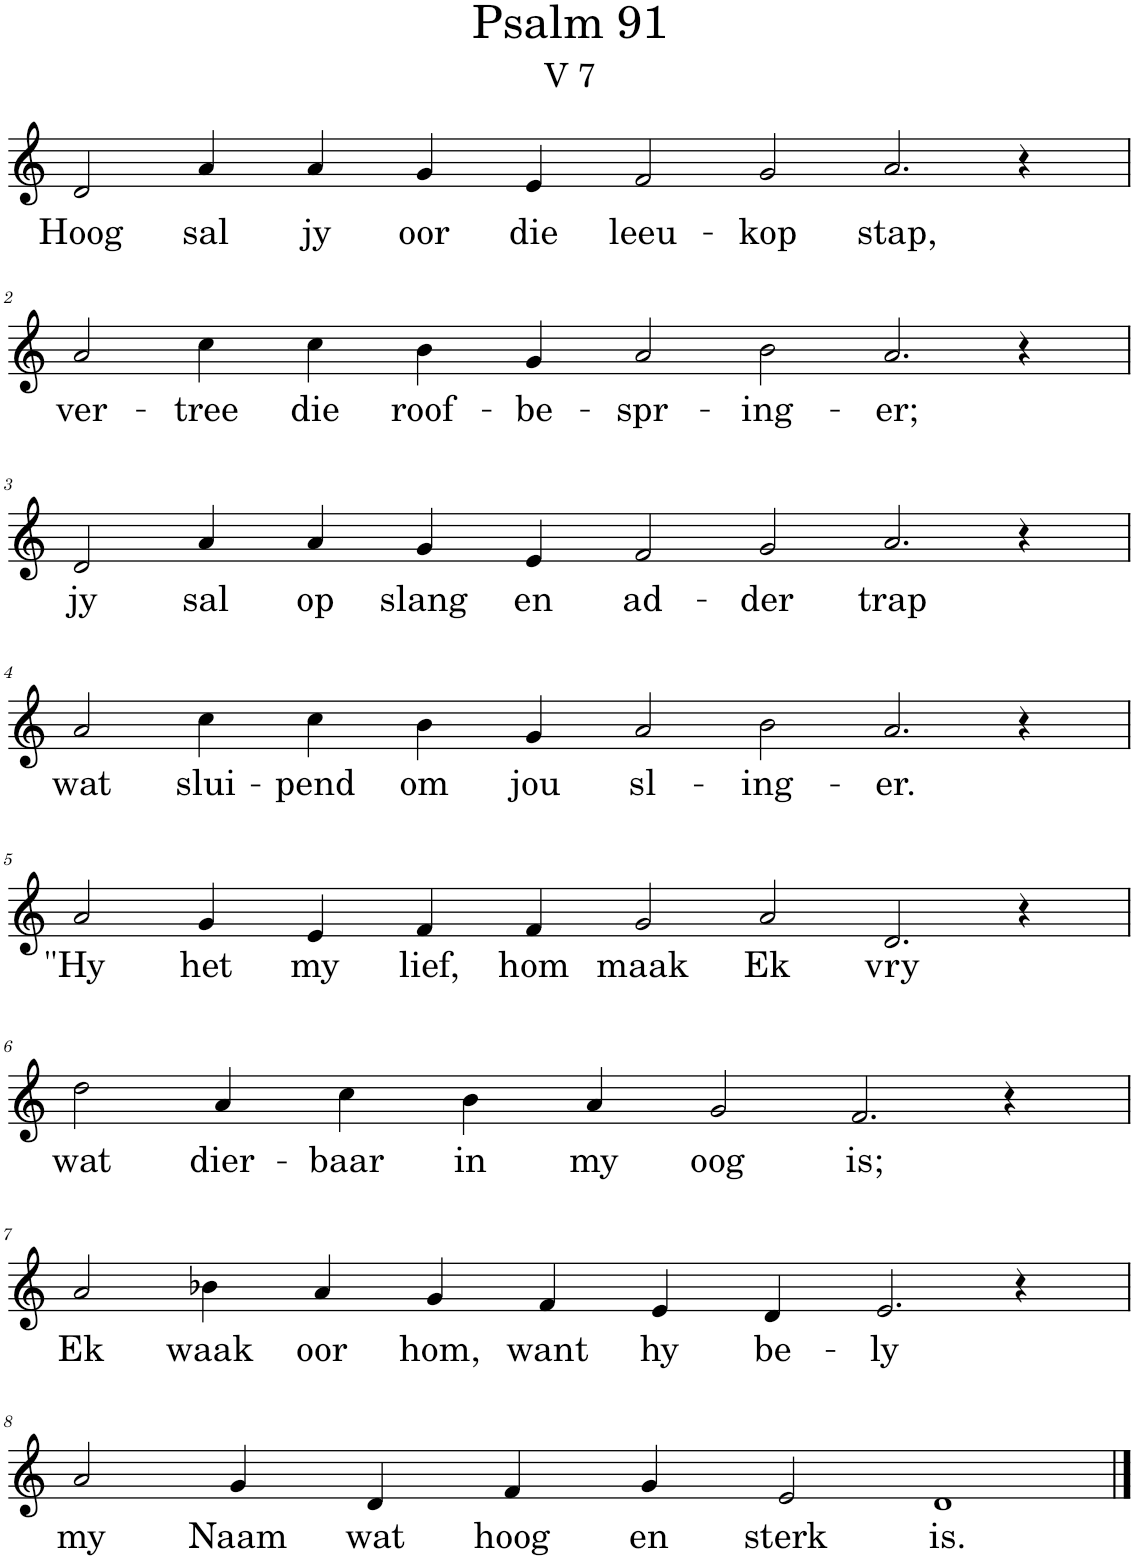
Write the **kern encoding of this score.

**kern	**text
*part1	*part1
*staff1	*staff1
*I"Pipe Organ	*
*I'P Org	*
*clefG2	*
*k[]	*
*M14/4	*
=1	=1
!	!LO:LY:b
2d/	Hoog
!	!LO:LY:b
4a/	sal
!	!LO:LY:b
4a/	jy
!	!LO:LY:b
4g/	oor
!	!LO:LY:b
4e/	die
!	!LO:LY:b
2f/	leeu-
!	!LO:LY:b
2g/	-kop
!	!LO:LY:b
2.a/	stap,
4r	.
!!LO:LB:g=z
=2	=2
!	!LO:LY:b
2a/	ver-
!	!LO:LY:b
4cc\	-tree
!	!LO:LY:b
4cc\	die
!	!LO:LY:b
4b\	roof-
!	!LO:LY:b
4g/	-be-
!	!LO:LY:b
2a/	-spr-
!	!LO:LY:b
2b\	-ing-
!	!LO:LY:b
2.a/	-er;
4r	.
!!LO:LB:g=z
=3	=3
!	!LO:LY:b
2d/	jy
!	!LO:LY:b
4a/	sal
!	!LO:LY:b
4a/	op
!	!LO:LY:b
4g/	slang
!	!LO:LY:b
4e/	en
!	!LO:LY:b
2f/	ad-
!	!LO:LY:b
2g/	-der
!	!LO:LY:b
2.a/	trap
4r	.
!!LO:LB:g=z
=4	=4
!	!LO:LY:b
2a/	wat
!	!LO:LY:b
4cc\	slui-
!	!LO:LY:b
4cc\	-pend
!	!LO:LY:b
4b\	om
!	!LO:LY:b
4g/	jou
!	!LO:LY:b
2a/	sl-
!	!LO:LY:b
2b\	-ing-
!	!LO:LY:b
2.a/	-er.
4r	.
!!LO:LB:g=z
=5	=5
!	!LO:LY:b
2a/	"Hy
!	!LO:LY:b
4g/	het
!	!LO:LY:b
4e/	my
!	!LO:LY:b
4f/	lief,
!	!LO:LY:b
4f/	hom
!	!LO:LY:b
2g/	maak
!	!LO:LY:b
2a/	Ek
!	!LO:LY:b
2.d/	vry
4r	.
!!LO:LB:g=z
=6	=6
*M12/4	*
!	!LO:LY:b
2dd\	wat
!	!LO:LY:b
4a/	dier-
!	!LO:LY:b
4cc\	-baar
!	!LO:LY:b
4b\	in
!	!LO:LY:b
4a/	my
!	!LO:LY:b
2g/	oog
!	!LO:LY:b
2.f/	is;
4r	.
!!LO:LB:g=z
=7	=7
!	!LO:LY:b
2a/	Ek
!	!LO:LY:b
4b-X\	waak
!	!LO:LY:b
4a/	oor
!	!LO:LY:b
4g/	hom,
!	!LO:LY:b
4f/	want
!	!LO:LY:b
4e/	hy
!	!LO:LY:b
4d/	be-
!	!LO:LY:b
2.e/	-ly
4r	.
!!LO:LB:g=z
=8	=8
!	!LO:LY:b
2a/	my
!	!LO:LY:b
4g/	Naam
!	!LO:LY:b
4d/	wat
!	!LO:LY:b
4f/	hoog
!	!LO:LY:b
4g/	en
!	!LO:LY:b
2e/	sterk
!	!LO:LY:b
1d	is.
==	==
*-	*-
